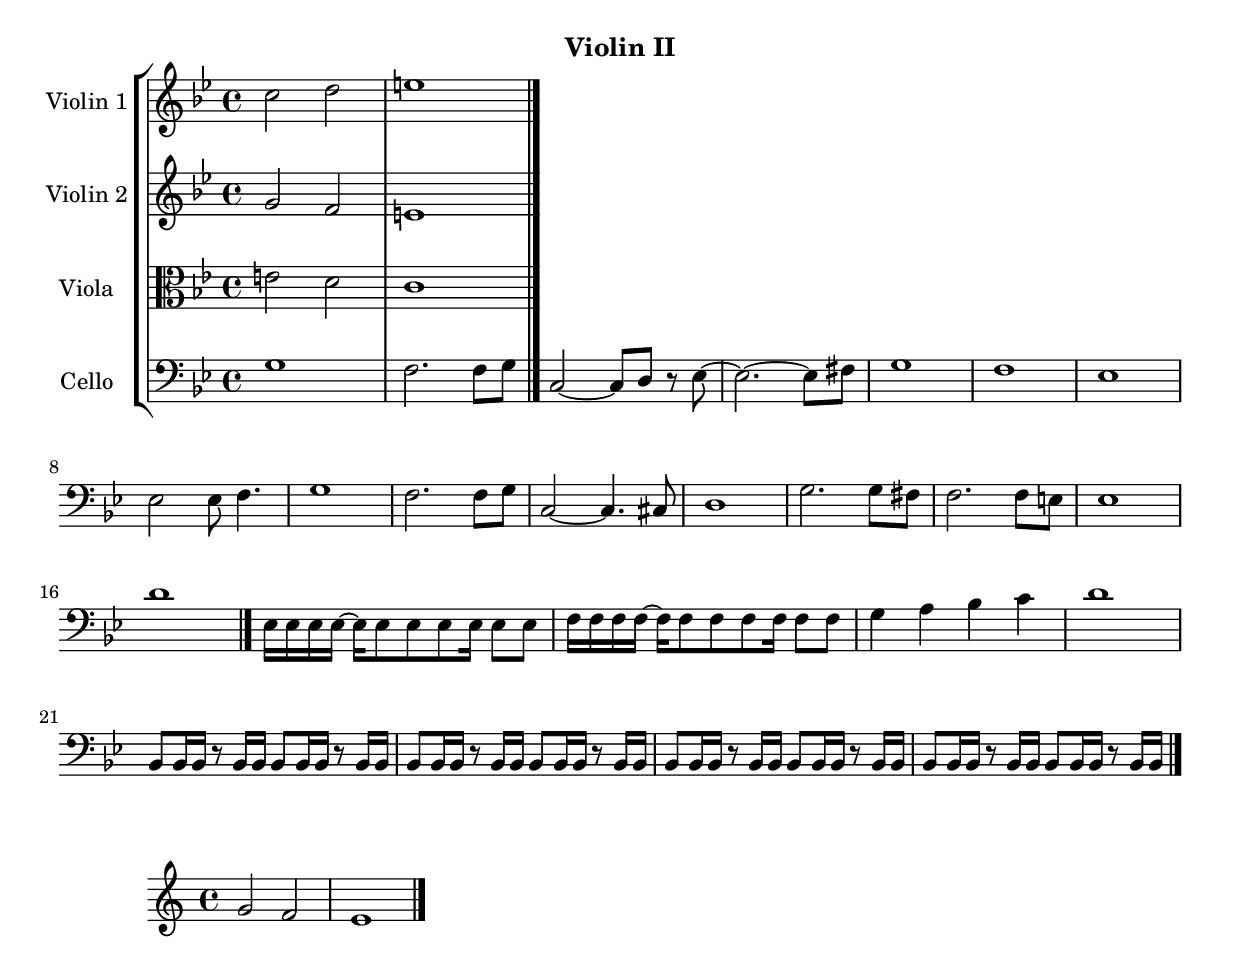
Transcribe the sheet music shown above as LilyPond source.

\version "2.22.0"

\version "2.22.0"

\paper { }

\header { }

global= {
  \time 4/4
  \key g\minor
}

violinOne = \new Voice \relative c'' {
  c2 d
  e1
  \bar "|."
}

violinTwo = \new Voice \relative c'' {
  g2 f
  e1
  \bar "|."
}

viola = \new Voice \relative c' {
  \clef alto
  e2 d
  c1
  \bar "|."
}

cello = \new Voice \relative c' {
  \clef bass
    g1
    f2. f8 g
    c,2~ c8 d r es~
    es2.~ es8 fis
    g1
    f
    es
    es2 es8 f4.
    g1
    f2. f8 g
    c,2~ c4. cis8
    d1
    g2. g8 fis
    f2. f8 e
    es1
    d' \bar "|."
    es,16 es es es~ es es8 es es es16 es8 es
    f16 f f f~ f f8 f f f16 f8 f
    g4 a bes c
    d1
    \repeat unfold 4 { bes,8 bes16 bes r8 bes16 bes bes8 bes16 bes r8 bes16 bes } 
    
  \bar "|."
}

\score {
  \new StaffGroup <<
    \new Staff \with { instrumentName = "Violin 1" }
    << \global \violinOne >>
    \new Staff \with { instrumentName = "Violin 2" }
    << \global \violinTwo >>
    \new Staff \with { instrumentName = "Viola" }
    << \global \viola >>
    \new Staff \with { instrumentName = "Cello" }
    << \global \cello >>
  >>
  \layout { }
  \midi { }
}


\paper {}

\header {
    instrument = "Violin II"    
}

\score {
<<
    \new Staff {\violinTwo}
>>
}
